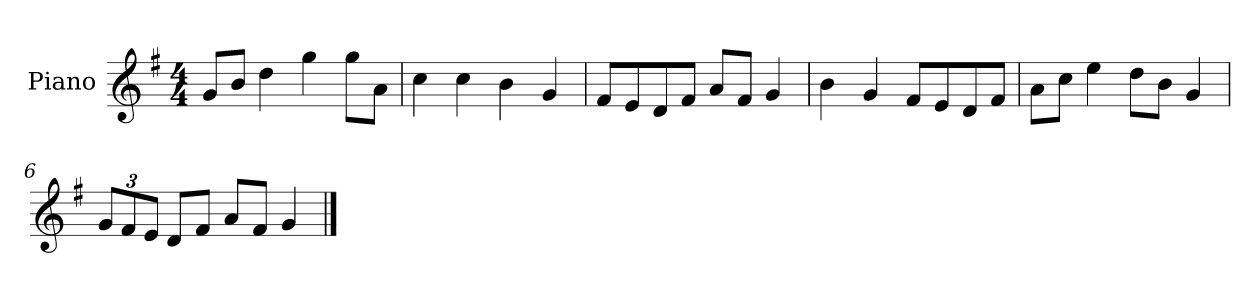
**kern
*part1
*staff1
*I"Piano
*I'P-no
*clefG2
*k[f#]
*M4/4
*MM90
=1
8g/L
8b/J
4dd\
4gg\
8gg\L
8a\J
=2
4cc\
4cc\
4b\
4g/
=3
8f#/L
8e/
8d/
8f#/J
8a/L
8f#/J
4g/
=4
4b\
4g/
8f#/L
8e/
8d/
8f#/J
=5
8a\L
8cc\J
4ee\
8dd\L
8b\J
4g/
=6
*Xbrackettup
12g/L
12f#/
12e/J
8d/L
8f#/J
8a/L
8f#/J
4g/
==
*-
